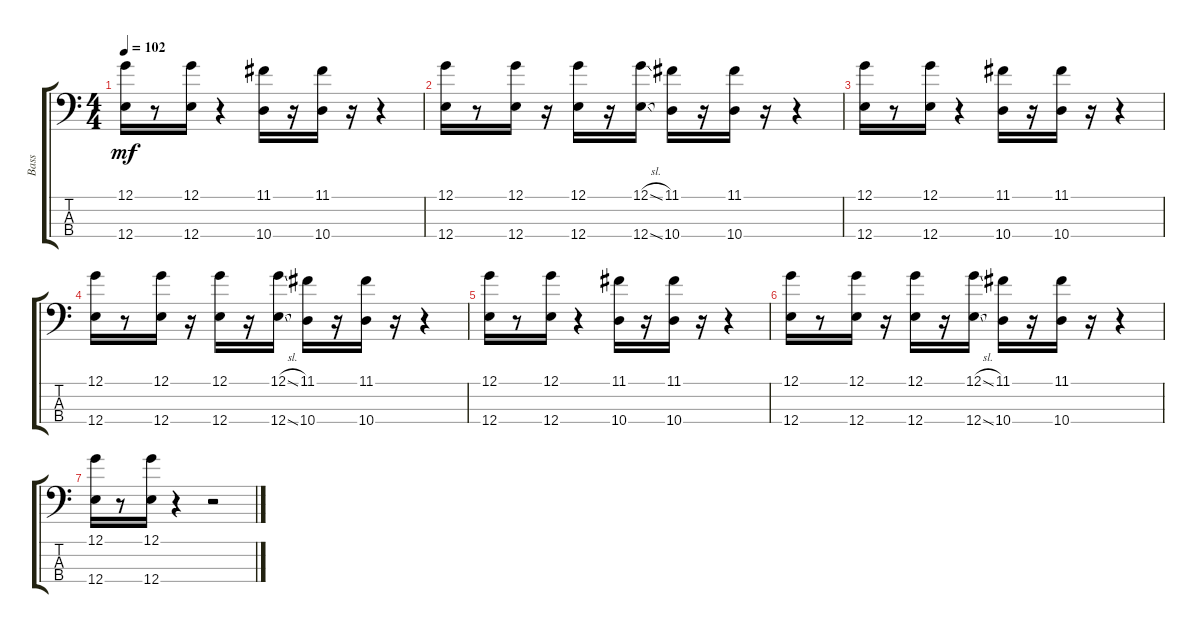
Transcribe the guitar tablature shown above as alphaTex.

\track ("Bass" "Bass") {instrument electricbassfinger}
\staff {score tabs}
\tuning (G2 D2 A1 E1) {hide}
\ts (4 4)
\tempo 102
\clef f4
\ks c
(12.1 12.4).16{dy mf} r.8 (12.1 12.4).16 r.4 (11.1 10.4).16 r.16 (11.1 10.4).16 r.16 r.4 |
(12.1 12.4).16 r.8 (12.1 12.4).16 r.16 (12.1 12.4).16 r.16 (12.1{sl} 12.4{sl}).16 (11.1 10.4).16 r.16 (11.1 10.4).16 r.16 r.4 |
(12.1 12.4).16 r.8 (12.1 12.4).16 r.4 (11.1 10.4).16 r.16 (11.1 10.4).16 r.16 r.4 |
(12.1 12.4).16 r.8 (12.1 12.4).16 r.16 (12.1 12.4).16 r.16 (12.1{sl} 12.4{sl}).16 (11.1 10.4).16 r.16 (11.1 10.4).16 r.16 r.4 |
(12.1 12.4).16 r.8 (12.1 12.4).16 r.4 (11.1 10.4).16 r.16 (11.1 10.4).16 r.16 r.4 |
(12.1 12.4).16 r.8 (12.1 12.4).16 r.16 (12.1 12.4).16 r.16 (12.1{sl} 12.4{sl}).16 (11.1 10.4).16 r.16 (11.1 10.4).16 r.16 r.4 |
(12.1 12.4).16 r.8 (12.1 12.4).16 r.4 r.2
